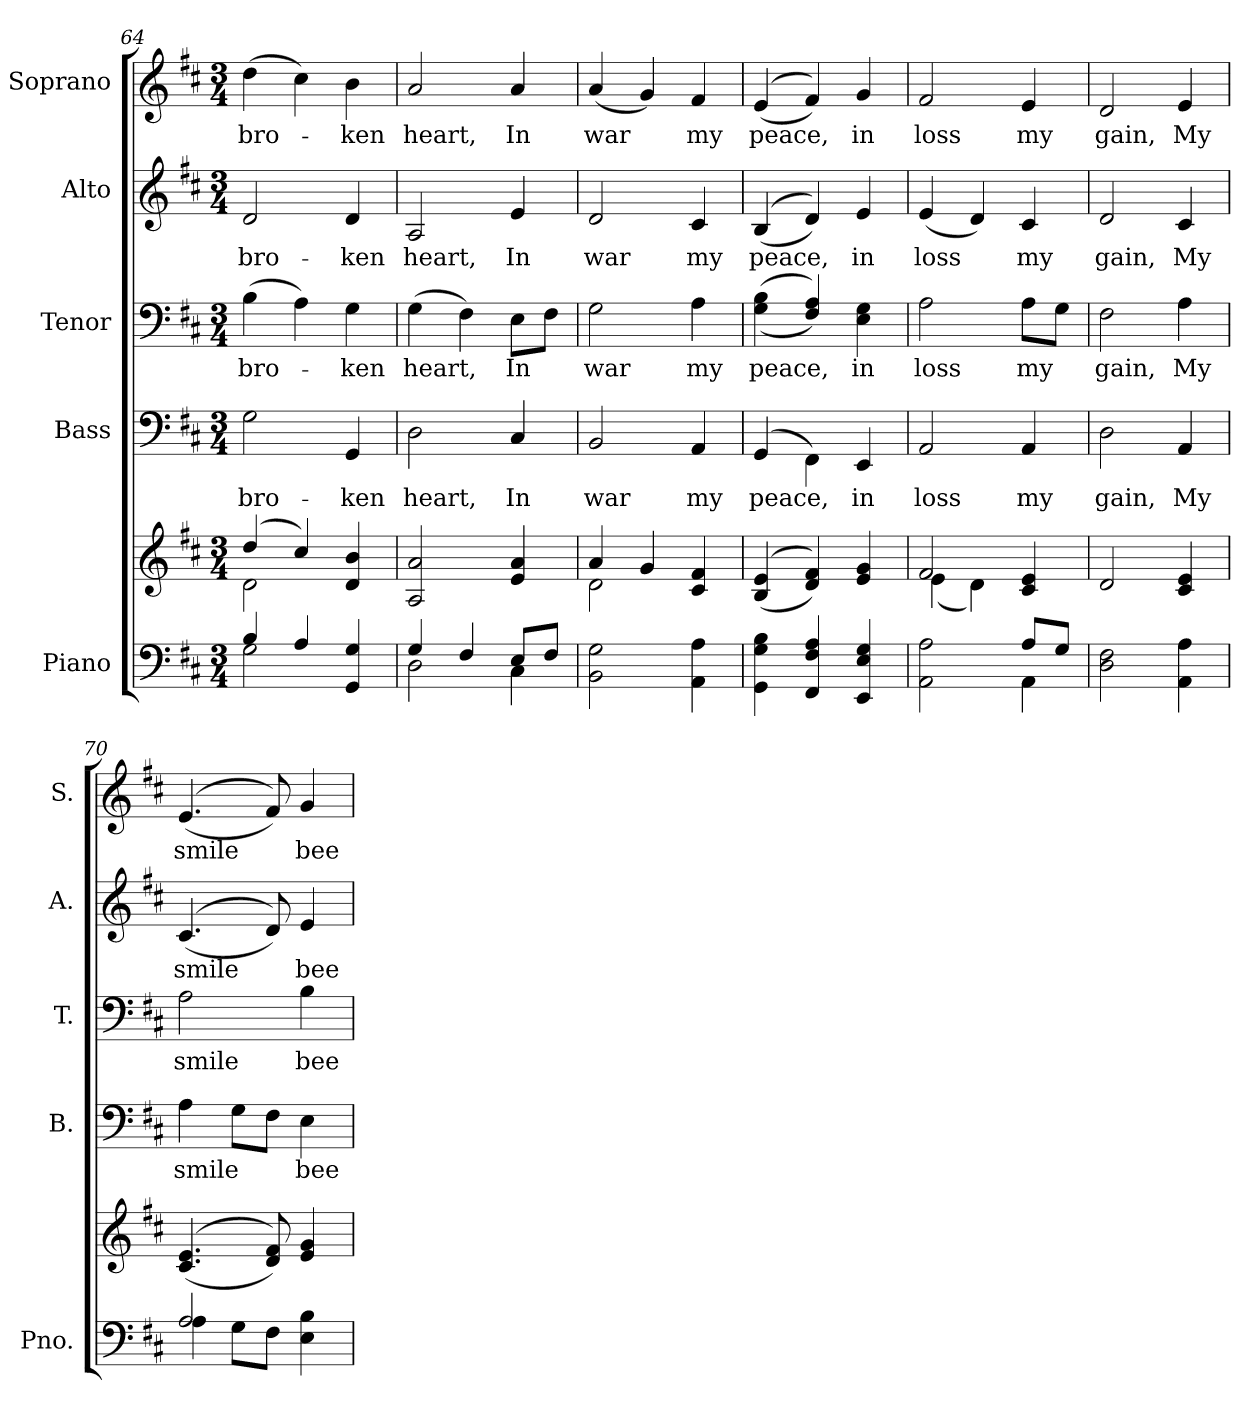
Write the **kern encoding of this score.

**kern	**kern	**kern	**text	**kern	**text	**kern	**text	**kern	**text
*part5	*part5	*part4	*part4	*part3	*part3	*part2	*part2	*part1	*part1
*staff6	*staff5	*staff4	*staff4	*staff3	*staff3	*staff2	*staff2	*staff1	*staff1
*I"Piano	*	*I"Bass	*	*I"Tenor	*	*I"Alto	*	*I"Soprano	*
*I'Pno.	*	*I'B.	*	*I'T.	*	*I'A.	*	*I'S.	*
!!LO:PB:g=z
*clefF4	*clefG2	*clefF4	*	*clefF4	*	*clefG2	*	*clefG2	*
*k[f#c#]	*k[f#c#]	*k[f#c#]	*	*k[f#c#]	*	*k[f#c#]	*	*k[f#c#]	*
*D:	*D:	*D:	*	*D:	*	*D:	*	*D:	*
*M3/4	*M3/4	*M3/4	*	*M3/4	*	*M3/4	*	*M3/4	*
=64	=64	=64	=64	=64	=64	=64	=64	=64	=64
*^	*^	*	*	*	*	*	*	*	*
!	!	!	!	!	!LO:LY:b:color=#000000	!	!	!	!	!	!
!	!	!	!	!	!	!	!LO:LY:b:color=#000000	!	!	!	!
!	!	!	!	!	!	!	!	!	!LO:LY:b:color=#000000	!	!
!	!	!	!	!	!	!	!	!	!	!	!LO:LY:b:color=#000000
4Bi/	2Gi\	(4ddi/	2di\	2Gi\	bro-	(4Bi\	bro-	2di/	bro-	(4ddi\	bro-
4Ai/	.	4cc#i/)	.	.	.	4Ai\)	.	.	.	4cc#i\)	.
!	!	!	!	!	!LO:LY:b:color=#000000	!	!	!	!	!	!
!	!	!	!	!	!	!	!LO:LY:b:color=#000000	!	!	!	!
!	!	!	!	!	!	!	!	!	!LO:LY:b:color=#000000	!	!
!	!	!	!	!	!	!	!	!	!	!	!LO:LY:b:color=#000000
4GGi/ 4Gi	4ryy	4di/ 4bi	4ryy	4GGi/	-ken	4Gi\	-ken	4di/	-ken	4bi\	-ken
*	*	*v	*v	*	*	*	*	*	*	*	*
=65	=65	=65	=65	=65	=65	=65	=65	=65	=65	=65
*	*	*^	*	*	*	*	*	*	*	*
!	!	!	!	!	!LO:LY:b:color=#000000	!	!	!	!	!	!
*	*	*v	*v	*	*	*	*	*	*	*	*
*	*	*^	*	*	*	*	*	*	*	*
!	!	!	!	!	!	!	!LO:LY:b:color=#000000	!	!	!	!
*	*	*v	*v	*	*	*	*	*	*	*	*
*	*	*^	*	*	*	*	*	*	*	*
!	!	!	!	!	!	!	!	!	!LO:LY:b:color=#000000	!	!
*	*	*v	*v	*	*	*	*	*	*	*	*
*	*	*^	*	*	*	*	*	*	*	*
!	!	!	!	!	!	!	!	!	!	!	!LO:LY:b:color=#000000
*	*	*v	*v	*	*	*	*	*	*	*	*
4Gi/	2Di\	2Ai/ 2ai	2Di\	heart,	(4Gi\	heart,	2Ai/	heart,	2ai/	heart,
4F#i/	.	.	.	.	4F#i\)	.	.	.	.	.
!	!	!	!	!LO:LY:b:color=#000000	!	!	!	!	!	!
!	!	!	!	!	!	!LO:LY:b:color=#000000	!	!	!	!
!	!	!	!	!	!	!	!	!LO:LY:b:color=#000000	!	!
!	!	!	!	!	!	!	!	!	!	!LO:LY:b:color=#000000
8Ei/L	4C#i\	4ei/ 4ai	4C#i/	In	8Ei\L	In	4ei/	In	4ai/	In
8F#i/J	.	.	.	.	8F#i\J	.	.	.	.	.
*v	*v	*	*	*	*	*	*	*	*	*
=66	=66	=66	=66	=66	=66	=66	=66	=66	=66
*	*^	*	*	*	*	*	*	*	*
!	!	!	!	!LO:LY:b:color=#000000	!	!	!	!	!	!
!	!	!	!	!	!	!LO:LY:b:color=#000000	!	!	!	!
!	!	!	!	!	!	!	!	!LO:LY:b:color=#000000	!	!
!	!	!	!	!	!	!	!	!	!	!LO:LY:b:color=#000000
2BBi\ 2Gi	4ai/	2di\	2BBi/	war	2Gi\	war	2di/	war	(4ai/	war
.	4gi/	.	.	.	.	.	.	.	4gi/)	.
!	!	!	!	!LO:LY:b:color=#000000	!	!	!	!	!	!
!	!	!	!	!	!	!LO:LY:b:color=#000000	!	!	!	!
!	!	!	!	!	!	!	!	!LO:LY:b:color=#000000	!	!
!	!	!	!	!	!	!	!	!	!	!LO:LY:b:color=#000000
4AAi\ 4Ai	4c#i/ 4f#i	4ryy	4AAi/	my	4Ai\	my	4c#i/	my	4f#i/	my
*	*v	*v	*	*	*	*	*	*	*	*
!!LO:PB:g=z
=67	=67	=67	=67	=67	=67	=67	=67	=67	=67
*	*^	*	*	*	*	*	*	*	*
!	!	!	!	!LO:LY:b:color=#000000	!	!	!	!	!	!
*	*v	*v	*	*	*	*	*	*	*	*
*	*^	*	*	*	*	*	*	*	*
!	!	!	!	!	!	!LO:LY:b:color=#000000	!	!	!	!
*	*v	*v	*	*	*	*	*	*	*	*
*	*^	*	*	*	*	*	*	*	*
!	!	!	!	!	!	!	!	!LO:LY:b:color=#000000	!	!
*	*v	*v	*	*	*	*	*	*	*	*
*	*^	*	*	*	*	*	*	*	*
!	!	!	!	!	!	!	!	!	!	!LO:LY:b:color=#000000
*	*v	*v	*	*	*	*	*	*	*	*
4GGi\ 4Gi 4Bi	((4Bi/ 4ei	(4GGi/	peace,	((4Gi\ 4Bi	peace,	((4Bi/	peace,	((4ei/	peace,
4FF#i/ 4F#i 4Ai	4di/ 4f#i))	4FF#i\)	.	4F#i/ 4Ai))	.	4di/))	.	4f#i/))	.
!	!	!	!LO:LY:b:color=#000000	!	!	!	!	!	!
!	!	!	!	!	!LO:LY:b:color=#000000	!	!	!	!
!	!	!	!	!	!	!	!LO:LY:b:color=#000000	!	!
!	!	!	!	!	!	!	!	!	!LO:LY:b:color=#000000
4EEi/ 4Ei 4Gi	4ei/ 4gi	4EEi/	in	4Ei\ 4Gi	in	4ei/	in	4gi/	in
=68	=68	=68	=68	=68	=68	=68	=68	=68	=68
*^	*^	*	*	*	*	*	*	*	*
!	!	!	!	!	!LO:LY:b:color=#000000	!	!	!	!	!	!
!	!	!	!	!	!	!	!LO:LY:b:color=#000000	!	!	!	!
!	!	!	!	!	!	!	!	!	!LO:LY:b:color=#000000	!	!
!	!	!	!	!	!	!	!	!	!	!	!LO:LY:b:color=#000000
2AAi\ 2Ai	2ryy	2f#i/	(4ei\	2AAi/	loss	2Ai\	loss	(4ei/	loss	2f#i/	loss
.	.	.	4di\)	.	.	.	.	4di/)	.	.	.
!	!	!	!	!	!LO:LY:b:color=#000000	!	!	!	!	!	!
!	!	!	!	!	!	!	!LO:LY:b:color=#000000	!	!	!	!
!	!	!	!	!	!	!	!	!	!LO:LY:b:color=#000000	!	!
!	!	!	!	!	!	!	!	!	!	!	!LO:LY:b:color=#000000
8Ai/L	4AAi\	4c#i/ 4ei	4ryy	4AAi/	my	8Ai\L	my	4c#i/	my	4ei/	my
8Gi/J	.	.	.	.	.	8Gi\J	.	.	.	.	.
*v	*v	*	*	*	*	*	*	*	*	*	*
*	*v	*v	*	*	*	*	*	*	*	*
=69	=69	=69	=69	=69	=69	=69	=69	=69	=69
!	!	!	!LO:LY:b:color=#000000	!	!	!	!	!	!
!	!	!	!	!	!LO:LY:b:color=#000000	!	!	!	!
!	!	!	!	!	!	!	!LO:LY:b:color=#000000	!	!
!	!	!	!	!	!	!	!	!	!LO:LY:b:color=#000000
2Di\ 2F#i	2di/	2Di\	gain,	2F#i\	gain,	2di/	gain,	2di/	gain,
!	!	!	!LO:LY:b:color=#000000	!	!	!	!	!	!
!	!	!	!	!	!LO:LY:b:color=#000000	!	!	!	!
!	!	!	!	!	!	!	!LO:LY:b:color=#000000	!	!
!	!	!	!	!	!	!	!	!	!LO:LY:b:color=#000000
4AAi\ 4Ai	4c#i/ 4ei	4AAi/	My	4Ai\	My	4c#i/	My	4ei/	My
!!LO:PB:g=z
=70	=70	=70	=70	=70	=70	=70	=70	=70	=70
*^	*	*	*	*	*	*	*	*	*
!	!	!	!	!LO:LY:b:color=#000000	!	!	!	!	!	!
!	!	!	!	!	!	!LO:LY:b:color=#000000	!	!	!	!
!	!	!	!	!	!	!	!	!LO:LY:b:color=#000000	!	!
!	!	!	!	!	!	!	!	!	!	!LO:LY:b:color=#000000
2Ai/	4Ai\	((4.c#i/ 4.ei	4Ai\	smile	2Ai\	smile	((4.c#i/	smile	((4.ei/	smile
.	8Gi\L	.	8Gi\L	.	.	.	.	.	.	.
.	8F#i\J	8di/ 8f#i))	8F#i\J	.	.	.	8di/))	.	8f#i/))	.
!	!	!	!	!LO:LY:b:color=#000000	!	!	!	!	!	!
!	!	!	!	!	!	!LO:LY:b:color=#000000	!	!	!	!
!	!	!	!	!	!	!	!	!LO:LY:b:color=#000000	!	!
!	!	!	!	!	!	!	!	!	!	!LO:LY:b:color=#000000
4Ei\ 4Bi	4ryy	4ei/ 4gi	4Ei\	bee	4Bi\	bee	4ei/	bee	4gi/	bee
*v	*v	*	*	*	*	*	*	*	*	*
=	=	=	=	=	=	=	=	=	=
*-	*-	*-	*-	*-	*-	*-	*-	*-	*-
